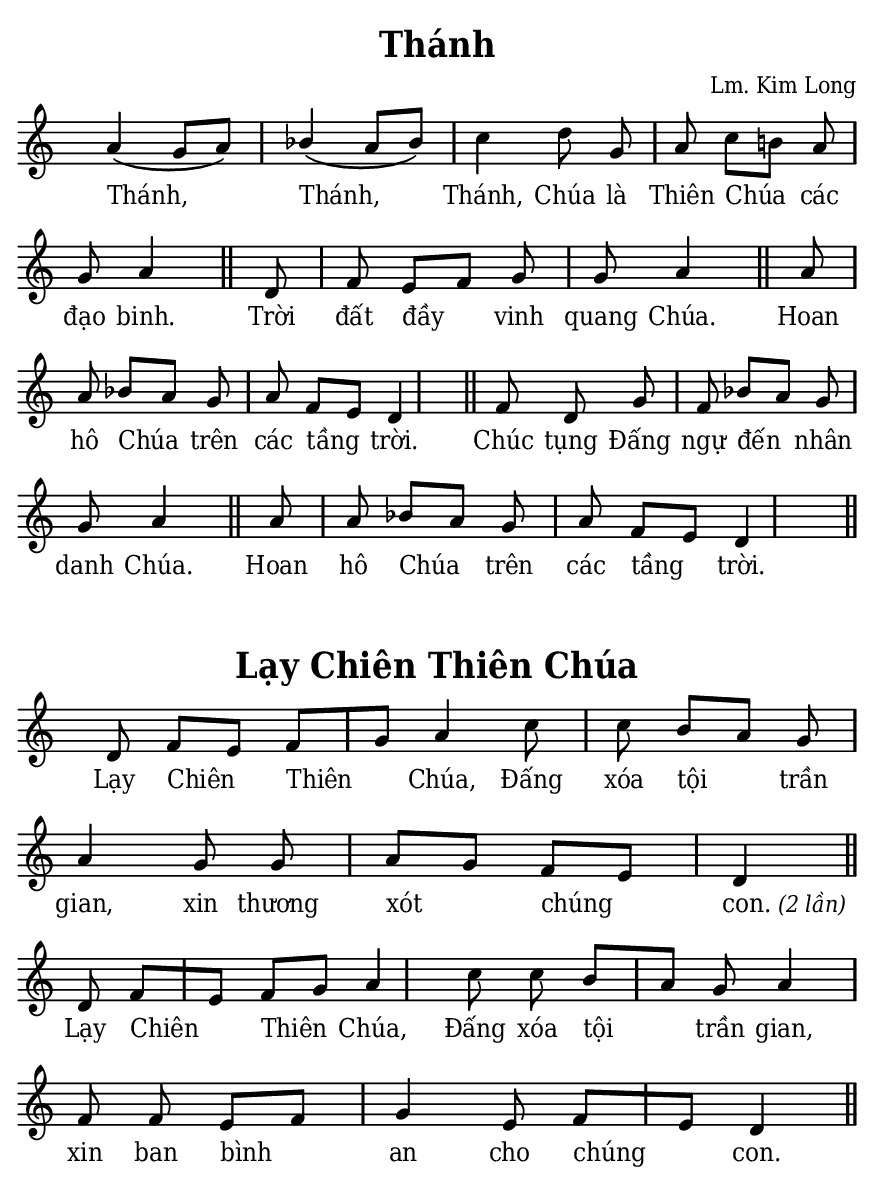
% Cài đặt chung\
\version "2.22.1"
\include "english.ly"
\include "gregorian.ly"

\header {
  title = "Thánh"
  composer = "Lm. Kim Long"
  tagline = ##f
}

% Nhạc phiên khúc
nhacPhienKhucSopThanh = \relative c'' {
  \autoBeamOff
  a4 (g8 [a]) \once \stemUp bf4 (a8 [bf]) c4 d8 g, a c [b!] a g a4 \bar "||"
  d,8 f e [f] g g a4 \bar "||"
  a8 a bf [a] g a f [e] d4 \bar "||"
  f8 d g f bf [a] g g a4 \bar "||"
  a8 a bf [a] g a f [e] d4 \bar "||"
}

% Lời phiên khúc
loiPhienKhucSopThanh = \lyrics {
  Thánh, Thánh, Thánh,
  Chúa là Thiên Chúa các đạo binh.
  Trời đất đầy vinh quang Chúa.
  Hoan hô Chúa trên các tầng trời.
  Chúc tụng Đấng ngự đến nhân danh Chúa.
  Hoan hô Chúa trên các tầng trời.
}

nhacPhienKhucSop = \relative c' {
  \autoBeamOff
  d8 f [e] f [g] a4 c8 c b [a] g a4
  g8 g a [g] f [e] d4 \bar "||"
  d8 f [e] f [g] a4 c8 c b [a] g a4
  f8 f e [f] g4 e8 f [e] d4 \bar "||"
}

% Lời phiên khúc
loiPhienKhucSop = \lyrics {
  Lạy Chiên Thiên Chúa, Đấng xóa tội trần gian,
  xin thương xót chúng
  \tweak self-alignment-X #LEFT
  \tweak extra-offset #'(-1 . 0)
  \markup { "con." \italic \smaller "(2 lần)" }
  Lạy Chiên Thiên Chúa, Đấng xóa tội trần gian,
  xin ban bình an cho chúng con.
}


% Dàn trang
\paper {
  #(set-paper-size "a5")
  top-margin = 3\mm
  bottom-margin = 3\mm
  left-margin = 3\mm
  right-margin = 3\mm
  #(define fonts
	 (make-pango-font-tree "Deja Vu Serif Condensed"
	 		       "Deja Vu Serif Condensed"
			       "Deja Vu Serif Condensed"
			       (/ 20 20)))
}

TongNhip = {
  \key c \major \time 2/4
  \set Timing.beamExceptions = #'()
  \set Timing.baseMoment = #(ly:make-moment 1/4)
}

\score {
  \new ChoirStaff <<
    \new Staff <<
      \new Voice = "beSop" {
        \clef treble \TongNhip \nhacPhienKhucSopThanh
      }
      \new Lyrics \lyricsto beSop \loiPhienKhucSopThanh
    >>
  >>
  \layout {
    \override Staff.TimeSignature.transparent = ##t
    \override Lyrics.LyricSpace.minimum-distance = #1
    \override LyricHyphen.minimum-distance = #2
    \override Score.BarNumber.break-visibility = ##(#f #f #f)
    \override Score.SpacingSpanner.uniform-stretching = ##t
    \override Score.SpacingSpanner.packed-spacing = ##f
    \set Score.defaultBarType = ""
    ragged-last = ##f
    %indent = #10
  } 
}

\markup {
  \vspace #3
  \fill-line {
    \column {
      \line { \fontsize #4 \bold "Lạy Chiên Thiên Chúa" }
    }
  }
}

\score {
  \new ChoirStaff <<
    \new Staff <<
      \new Voice = "beSop" {
        \clef treble \TongNhip \nhacPhienKhucSop
      }
      \new Lyrics \lyricsto beSop \loiPhienKhucSop
    >>
  >>
  \layout {
    \override Staff.TimeSignature.transparent = ##t
    \override Lyrics.LyricSpace.minimum-distance = #1
    \override LyricHyphen.minimum-distance = #2
    \override Score.BarNumber.break-visibility = ##(#f #f #f)
    \override Score.SpacingSpanner.uniform-stretching = ##t
    \override Score.SpacingSpanner.packed-spacing = ##f
    \set Score.defaultBarType = ""
    ragged-last = ##f
    %indent = #10
  } 
}
